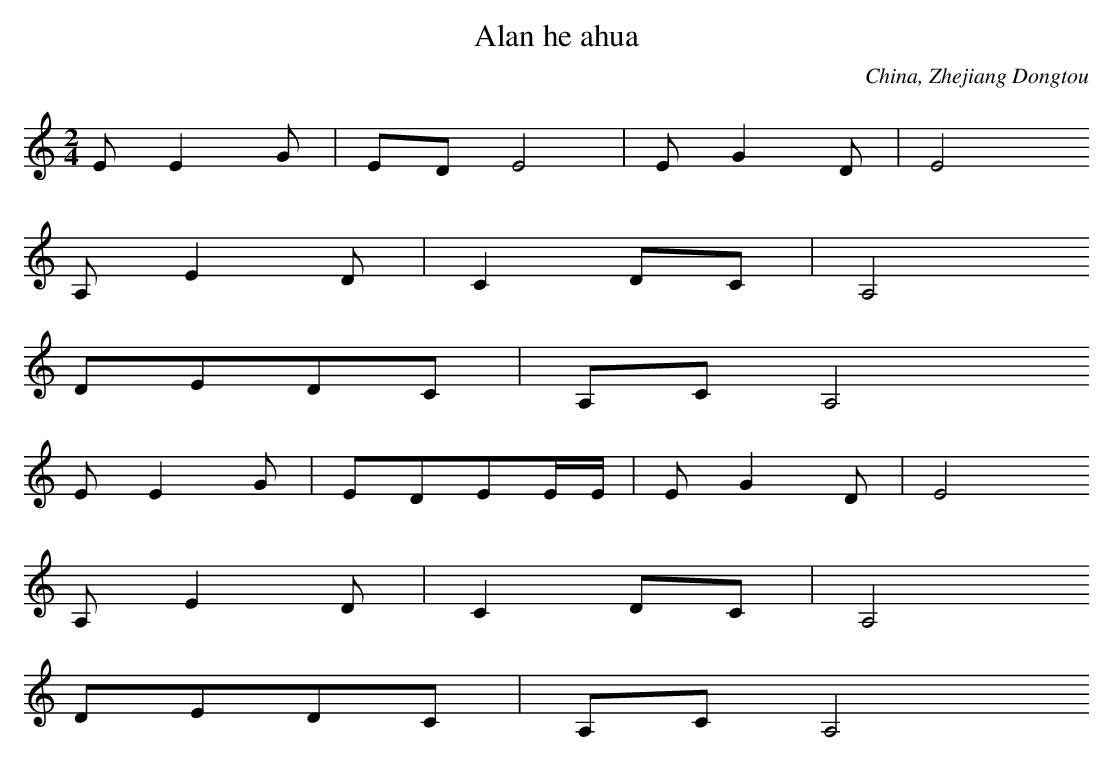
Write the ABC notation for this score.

X:1
T: Alan he ahua
O: China, Zhejiang Dongtou
M: 2/4
L: 1/16
K: C
E2E4G2 | E2D2E8 | E2G4D2 | E8
A,2E4D2 | C4D2C2 | A,8
D2E2D2C2 | A,2C2A,8
E2E4G2 | E2D2E2EE | E2G4D2 | E8
A,2E4D2 | C4D2C2 | A,8
D2E2D2C2 | A,2C2A,8
